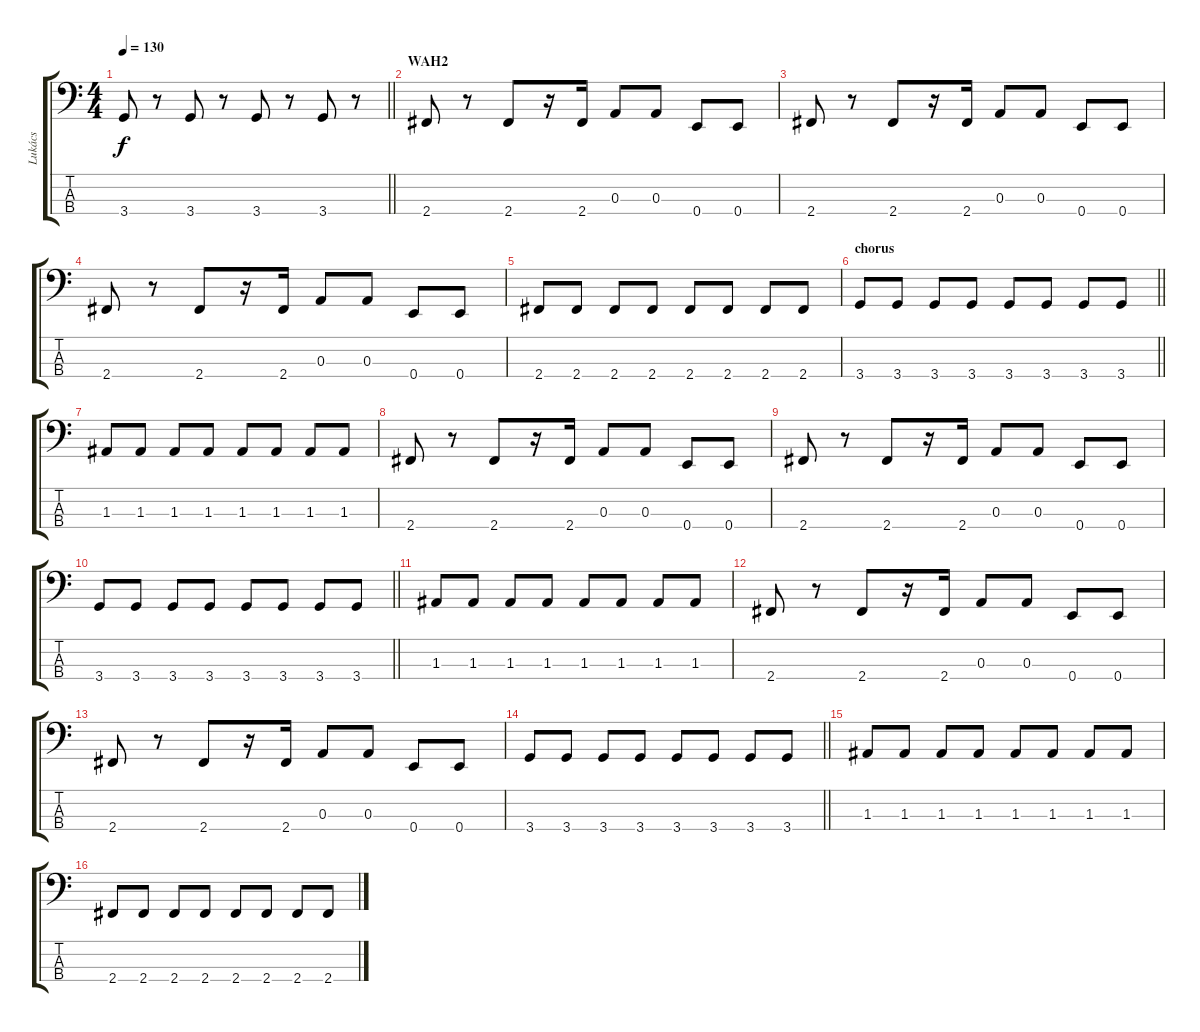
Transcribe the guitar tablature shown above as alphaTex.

\track ("Lukács" "Lukács") {instrument electricbassfinger}
\staff {score tabs}
\tuning (G2 D2 A1 E1) {hide}
\ts (4 4)
\tempo 130
\clef f4
\barLineRight lightlight
\ks c
3.4.8{dy f} r.8 3.4.8 r.8 3.4.8 r.8 3.4.8 r.8 |
\section ("" "WAH2")
2.4.8 r.8 2.4.8 r.16 2.4.16 0.3.8 0.3.8 0.4.8 0.4.8 |
2.4.8 r.8 2.4.8 r.16 2.4.16 0.3.8 0.3.8 0.4.8 0.4.8 |
2.4.8 r.8 2.4.8 r.16 2.4.16 0.3.8 0.3.8 0.4.8 0.4.8 |
2.4.8 2.4.8 2.4.8 2.4.8 2.4.8 2.4.8 2.4.8 2.4.8 |
\section ("" "chorus")
\barLineRight lightlight
3.4.8 3.4.8 3.4.8 3.4.8 3.4.8 3.4.8 3.4.8 3.4.8 |
1.3.8 1.3.8 1.3.8 1.3.8 1.3.8 1.3.8 1.3.8 1.3.8 |
2.4.8 r.8 2.4.8 r.16 2.4.16 0.3.8 0.3.8 0.4.8 0.4.8 |
2.4.8 r.8 2.4.8 r.16 2.4.16 0.3.8 0.3.8 0.4.8 0.4.8 |
\barLineRight lightlight
3.4.8 3.4.8 3.4.8 3.4.8 3.4.8 3.4.8 3.4.8 3.4.8 |
1.3.8 1.3.8 1.3.8 1.3.8 1.3.8 1.3.8 1.3.8 1.3.8 |
2.4.8 r.8 2.4.8 r.16 2.4.16 0.3.8 0.3.8 0.4.8 0.4.8 |
2.4.8 r.8 2.4.8 r.16 2.4.16 0.3.8 0.3.8 0.4.8 0.4.8 |
\barLineRight lightlight
3.4.8 3.4.8 3.4.8 3.4.8 3.4.8 3.4.8 3.4.8 3.4.8 |
1.3.8 1.3.8 1.3.8 1.3.8 1.3.8 1.3.8 1.3.8 1.3.8 |
2.4.8 2.4.8 2.4.8 2.4.8 2.4.8 2.4.8 2.4.8 2.4.8
